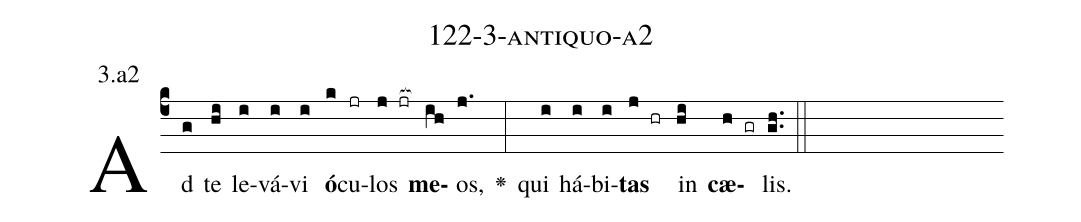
name: 122-3-antiquo-a2;
annotation: 3.a2;
%%
(c4)Ad(g) te(hi) le(i)vá(i)vi(i) <b>ó</b>(k)cu(jr)los(j jr[ocb:1{]) <b>me</b>(ih[ocb:0}])os,(j.) <v>\greheightstar</v>(:) qui(i) há(i)bi(i)<b>tas</b>(j hr) in(hi) <b>cæ</b>(h gr)lis.(gh..) (::)


%E(i) u(i) o(j) u(hi) a(h) e.(gh..) (::)
